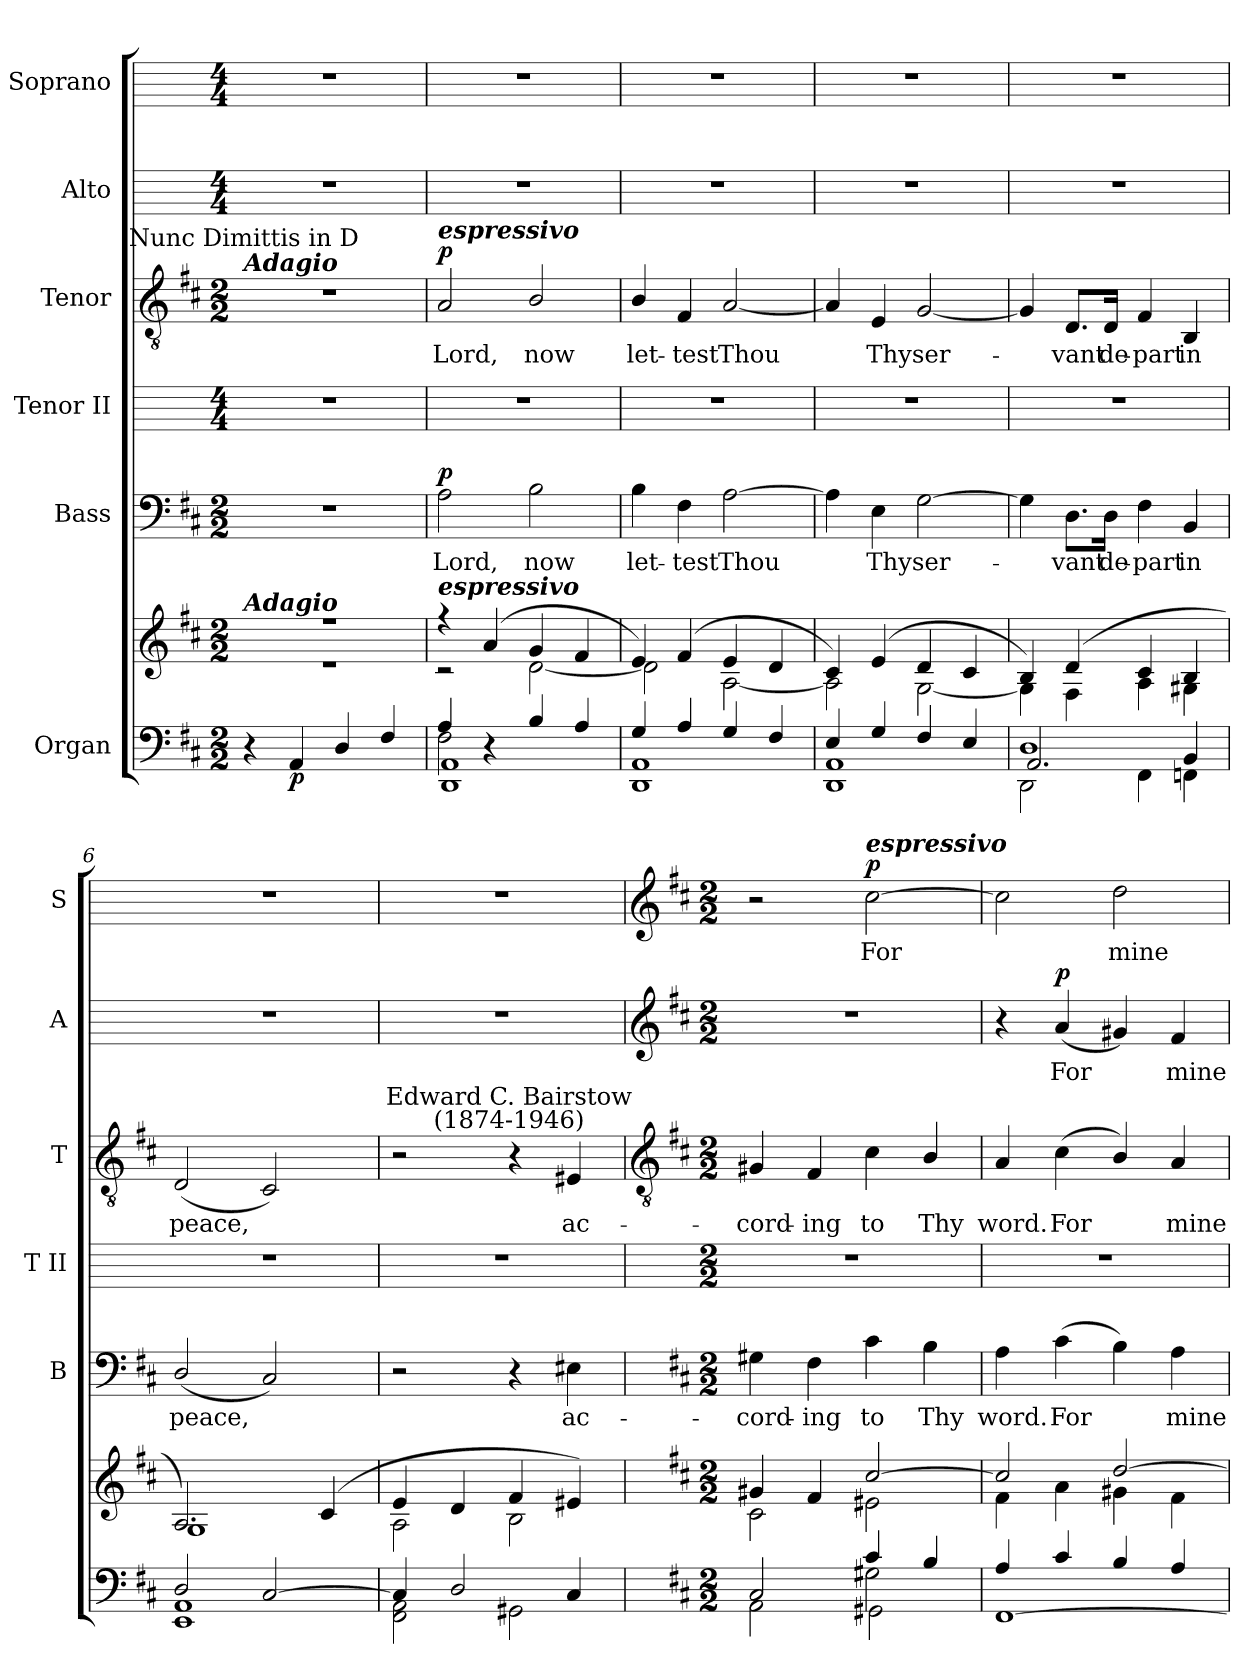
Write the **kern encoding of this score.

**kern	**kern	**dynam	**kern	**text	**dynam	**kern	**kern	**text	**dynam	**kern	**text	**dynam	**kern	**text	**dynam
*part6	*part6	*part6	*part5	*part5	*part5	*part4	*part3	*part3	*part3	*part2	*part2	*part2	*part1	*part1	*part1
*staff7	*staff6	*staff6/7	*staff5	*staff5	*staff5	*staff4	*staff3	*staff3	*staff3	*staff2	*staff2	*staff2	*staff1	*staff1	*staff1
*I"Organ	*	*	*I"Bass	*	*	*I"Tenor II	*I"Tenor	*	*	*I"Alto	*	*	*I"Soprano	*	*
*	*	*	*I'B	*	*	*I'T II	*I'T	*	*	*I'A	*	*	*I'S	*	*
*clefF4	*clefG2	*	*clefF4	*	*	*	*clefGv2	*	*	*	*	*	*	*	*
*k[f#c#]	*k[f#c#]	*	*k[f#c#]	*	*	*	*k[f#c#]	*	*	*	*	*	*	*	*
*D:	*D:	*	*D:	*	*	*	*D:	*	*	*	*	*	*	*	*
*M2/2	*M2/2	*	*M2/2	*	*	*M4/4	*M2/2	*	*	*M4/4	*	*	*M4/4	*	*
=1	=1	=1	=1	=1	=1	=1	=1	=1	=1	=1	=1	=1	=1	=1	=1
*^	*^	*	*	*	*	*	*	*	*	*	*	*	*	*	*
*	*^	*	*	*	*	*	*	*	*	*	*	*	*	*	*	*	*
!	!	!	!	!	!	!	!	!	!	!LO:TX:a:Bi:t=Adagio	!	!	!	!	!	!	!	!
!	!	!	!	!	!	!	!	!	!	!LO:TX:a:cj:t=Nunc Dimittis in D	!	!	!	!	!	!	!	!
!	!	!	!LO:TX:a:Bi:t=Adagio	!	!	!	!	!	!	!	!	!	!	!	!	!	!	!
4r	1ryy	1ryy	1r	1r	.	1r	.	.	1r	1r	.	.	1r	.	.	1r	.	.
!	!	!	!	!	!LO:DY:b=2	!	!	!	!	!	!	!	!	!	!	!	!	!
4AA/	.	.	.	.	p	.	.	.	.	.	.	.	.	.	.	.	.	.
4D/	.	.	.	.	.	.	.	.	.	.	.	.	.	.	.	.	.	.
4F#/	.	.	.	.	.	.	.	.	.	.	.	.	.	.	.	.	.	.
=2	=2	=2	=2	=2	=2	=2	=2	=2	=2	=2	=2	=2	=2	=2	=2	=2	=2	=2
!	!	!	!	!	!	!	!	!	!	!LO:TX:a:Bi:t=espressivo	!	!	!	!	!	!	!	!
!	!	!	!LO:TX:a:Bi:t=espressivo	!	!	!	!	!	!	!	!	!	!	!	!	!	!	!
!	!	!	!	!	!	!	!LO:LY:b	!LO:DY:b	!	!	!LO:LY:b	!LO:DY:b	!	!	!	!	!	!
4A/	2F#\	1DD\ 1AA\	4r	2r	.	2A	Lord,	p	1r	2A	Lord,	p	1r	.	.	1r	.	.
4r	.	.	(>4a/	.	.	.	.	.	.	.	.	.	.	.	.	.	.	.
!	!	!	!	!	!	!	!LO:LY:b	!	!	!	!LO:LY:b	!	!	!	!	!	!	!
4B/	2ryy	.	4g/	[2d\	.	2B\	now	.	.	2B/	now	.	.	.	.	.	.	.
4A/	.	.	4f#/	.	.	.	.	.	.	.	.	.	.	.	.	.	.	.
=3	=3	=3	=3	=3	=3	=3	=3	=3	=3	=3	=3	=3	=3	=3	=3	=3	=3	=3
!	!	!	!	!	!	!	!LO:LY:b	!	!	!	!LO:LY:b	!	!	!	!	!	!	!
4G/	1ryy	1DD\ 1AA\	4e/)	2d\]	.	4B\	let-	.	1r	4B/	let-	.	1r	.	.	1r	.	.
!	!	!	!	!	!	!	!LO:LY:b	!	!	!	!LO:LY:b	!	!	!	!	!	!	!
4A/	.	.	(>4f#/	.	.	4F#	-test	.	.	4F#	-test	.	.	.	.	.	.	.
!	!	!	!	!	!	!	!LO:LY:b	!	!	!	!LO:LY:b	!	!	!	!	!	!	!
4G/	.	.	4e/	[2A\	.	[2A	Thou	.	.	[2A	Thou	.	.	.	.	.	.	.
4F#/	.	.	4d/	.	.	.	.	.	.	.	.	.	.	.	.	.	.	.
=4	=4	=4	=4	=4	=4	=4	=4	=4	=4	=4	=4	=4	=4	=4	=4	=4	=4	=4
4E/	1ryy	1DD\ 1AA\	4c#/)	2A\]	.	4A]	.	.	1r	4A]	.	.	1r	.	.	1r	.	.
!	!	!	!	!	!	!	!LO:LY:b	!	!	!	!LO:LY:b	!	!	!	!	!	!	!
4G/	.	.	(>4e/	.	.	4E	Thy	.	.	4E	Thy	.	.	.	.	.	.	.
!	!	!	!	!	!	!	!LO:LY:b	!	!	!	!LO:LY:b	!	!	!	!	!	!	!
4F#/	.	.	4d/	[2G\	.	[2G	ser-	.	.	[2G	ser-	.	.	.	.	.	.	.
4E/	.	.	4c#/	.	.	.	.	.	.	.	.	.	.	.	.	.	.	.
=5	=5	=5	=5	=5	=5	=5	=5	=5	=5	=5	=5	=5	=5	=5	=5	=5	=5	=5
1D/	2.AA/	2DD\	4B/)	4G\]	.	4G]	.	.	1r	4G]	.	.	1r	.	.	1r	.	.
!	!	!	!	!	!	!	!LO:LY:b	!	!	!	!LO:LY:b	!	!	!	!	!	!	!
.	.	.	(>4d/	4F#\	.	8.D\L	vant	.	.	8.D/L	vant	.	.	.	.	.	.	.
!	!	!	!	!	!	!	!LO:LY:b	!	!	!	!LO:LY:b	!	!	!	!	!	!	!
.	.	.	.	.	.	16D\Jk	de-	.	.	16D/Jk	de-	.	.	.	.	.	.	.
!	!	!	!	!	!	!	!LO:LY:b	!	!	!	!LO:LY:b	!	!	!	!	!	!	!
.	.	4FF#\	4c#/	4A\	.	4F#	-part	.	.	4F#	-part	.	.	.	.	.	.	.
!	!	!	!	!	!	!	!LO:LY:b	!	!	!	!LO:LY:b	!	!	!	!	!	!	!
.	4BB/	4FFn\	4B/	4G#X\	.	4BB	in	.	.	4BB	in	.	.	.	.	.	.	.
=6	=6	=6	=6	=6	=6	=6	=6	=6	=6	=6	=6	=6	=6	=6	=6	=6	=6	=6
!	!	!	!	!	!	!	!LO:LY:b	!	!	!	!LO:LY:b	!	!	!	!	!	!	!
2D/	1ryy	1EE\ 1AA\	2.A/)	1G\	.	(<2D/	peace,	.	1r	(<2D	peace,	.	1r	.	.	1r	.	.
[2C#/	.	.	.	.	.	2C#)	.	.	.	2C#)	.	.	.	.	.	.	.	.
.	.	.	(>4c#/	.	.	.	.	.	.	.	.	.	.	.	.	.	.	.
=7	=7	=7	=7	=7	=7	=7	=7	=7	=7	=7	=7	=7	=7	=7	=7	=7	=7	=7
4C#/]	1ryy	2FF#\ 2AA\	4e/	2A\	.	2r	.	.	1r	2r	.	.	1r	.	.	1r	.	.
2D/	.	.	4d/	.	.	.	.	.	.	.	.	.	.	.	.	.	.	.
!	!	!	!	!	!	!	!	!	!	!LO:TX:a:cj:t=Edward C. Bairstow\n(1874-1946)	!	!	!	!	!	!	!	!
.	.	2GG#X\	4f#/	2B\	.	4r	.	.	.	4r	.	.	.	.	.	.	.	.
!	!	!	!	!	!	!	!LO:LY:b	!	!	!	!LO:LY:b	!	!	!	!	!	!	!
4C#/	.	.	4e#X/)	.	.	4E#X	ac-	.	.	4E#X	ac-	.	.	.	.	.	.	.
!!LO:LB:g=z
=8	=8	=8	=8	=8	=8	=8	=8	=8	=8	=8	=8	=8	=8	=8	=8	=8	=8	=8
*	*	*	*	*	*	*	*	*	*	*clefGv2	*	*	*clefG2	*	*	*clefG2	*	*
*	*	*	*	*	*	*	*	*	*	*	*	*	*k[f#c#]	*	*	*k[f#c#]	*	*
*	*	*	*	*	*	*	*	*	*	*	*	*	*D:	*	*	*D:	*	*
*M2/2	*	*	*M2/2	*	*	*M2/2	*	*	*M2/2	*M2/2	*	*	*M2/2	*	*	*M2/2	*	*
!	!	!	!	!	!	!	!LO:LY:b	!	!	!	!LO:LY:b	!	!	!	!	!	!	!
2C#/	2ryy	2AA\	4g#X/	2c#\	.	4G#X	-cord-	.	1r	4G#X	-cord-	.	1r	.	.	2r	.	.
!	!	!	!	!	!	!	!LO:LY:b	!	!	!	!LO:LY:b	!	!	!	!	!	!	!
.	.	.	4f#/	.	.	4F#	-ing	.	.	4F#	-ing	.	.	.	.	.	.	.
!	!	!	!	!	!	!	!	!	!	!	!	!	!	!	!	!LO:TX:a:Bi:t=espressivo	!	!
!	!	!	!	!	!	!	!LO:LY:b	!	!	!	!LO:LY:b	!	!	!	!	!	!LO:LY:b	!LO:DY:b
4c#/	2G#X\	2GG#X\	[2cc#/	2e#X\	.	4c#	to	.	.	4c#	to	.	.	.	.	[2cc#	For	p
!	!	!	!	!	!	!	!LO:LY:b	!	!	!	!LO:LY:b	!	!	!	!	!	!	!
4B/	.	.	.	.	.	4B\	Thy	.	.	4B/	Thy	.	.	.	.	.	.	.
=9	=9	=9	=9	=9	=9	=9	=9	=9	=9	=9	=9	=9	=9	=9	=9	=9	=9	=9
!	!	!	!	!	!	!	!LO:LY:b	!	!	!	!LO:LY:b	!	!	!	!	!	!	!
4A/	1ryy	[1FF#\	2cc#/]	4f#\	.	4A	word.	.	1r	4A	word.	.	4r	.	.	2cc#]	.	.
!	!	!	!	!	!	!	!LO:LY:b	!	!	!	!LO:LY:b	!	!	!LO:LY:b	!LO:DY:b	!	!	!
4c#/	.	.	.	4a\	.	(>4c#	For	.	.	(<4c#	For	.	(<4a	For	p	.	.	.
!	!	!	!	!	!	!	!	!	!	!	!	!	!	!	!	!	!LO:LY:b	!
4B/	.	.	[2dd/	4g#X\	.	4B\)	.	.	.	4B/)	.	.	4g#X)	.	.	2dd	mine	.
!	!	!	!	!	!	!	!LO:LY:b	!	!	!	!LO:LY:b	!	!	!LO:LY:b	!	!	!	!
4A/	.	.	.	4f#\	.	4A	mine	.	.	4A	mine	.	4f#	mine	.	.	.	.
*v	*v	*v	*	*	*	*	*	*	*	*	*	*	*	*	*	*	*	*
*	*v	*v	*	*	*	*	*	*	*	*	*	*	*	*	*	*
=	=	=	=	=	=	=	=	=	=	=	=	=	=	=	=
*-	*-	*-	*-	*-	*-	*-	*-	*-	*-	*-	*-	*-	*-	*-	*-
